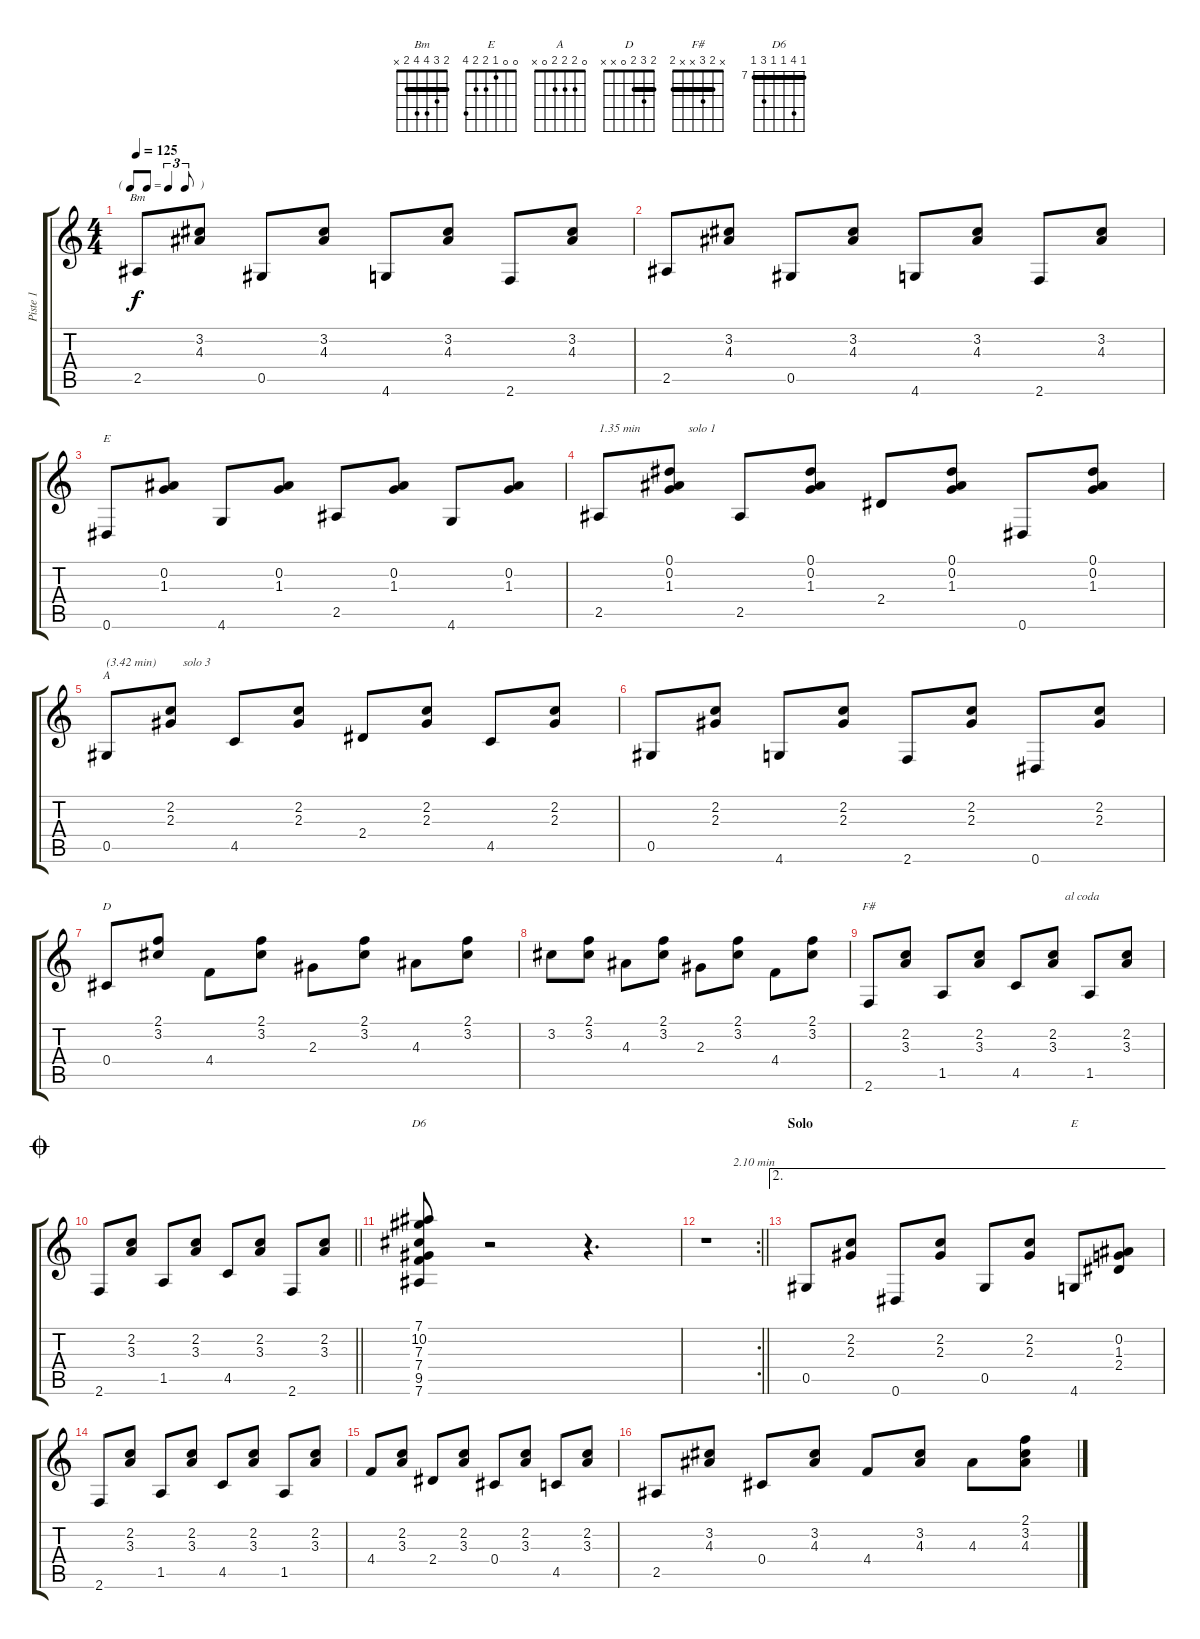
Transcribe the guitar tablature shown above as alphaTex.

\track ("Piste 1" "Piste 1") {instrument acousticguitarnylon}
\staff {score tabs}
\tuning (Eb4 Bb3 Gb3 Db3 Ab2 Eb2) {hide}
\chord ("Bm" 2 3 4 4 2 x) {barre 2}
\chord ("E" 0 0 1 2 2 0)
\chord ("A" 0 2 2 2 0 x)
\chord ("D" 2 3 2 0 x x) {barre 2}
\chord ("F#" x 2 3 x x 2) {barre 2}
\chord ("D6" 7 10 7 7 9 7) {firstfret 7 barre 7}
\chord ("E" 0 0 1 2 2 4)
\ts (4 4)
\tf triplet8th
\tempo 125
\clef g2
\ks c
2.5.8{ch "Bm" dy f} (3.2 4.3).8 0.5.8 (3.2 4.3).8 4.6.8 (3.2 4.3).8 2.6.8 (3.2 4.3).8 |
2.5.8 (3.2 4.3).8 0.5.8 (3.2 4.3).8 4.6.8 (3.2 4.3).8 2.6.8 (3.2 4.3).8 |
0.6.8{ch "E"} (0.2 1.3).8 4.6.8 (0.2 1.3).8 2.5.8 (0.2 1.3).8 4.6.8 (0.2 1.3).8 |
2.5.8{txt "1.35 min                solo 1"} (0.1 0.2 1.3).8 2.5.8 (0.1 0.2 1.3).8 2.4.8 (0.1 0.2 1.3).8 0.6.8 (0.1 0.2 1.3).8 |
0.5.8{ch "A" txt "(3.42 min)         solo 3"} (2.2 2.3).8 4.5.8 (2.2 2.3).8 2.4.8 (2.2 2.3).8 4.5.8 (2.2 2.3).8 |
0.5.8 (2.2 2.3).8 4.6.8 (2.2 2.3).8 2.6.8 (2.2 2.3).8 0.6.8 (2.2 2.3).8 |
0.4.8{ch "D"} (2.1 3.2).8 4.4.8 (2.1 3.2).8 2.3.8 (2.1 3.2).8 4.3.8 (2.1 3.2).8 |
3.2.8 (2.1 3.2).8 4.3.8 (2.1 3.2).8 2.3.8 (2.1 3.2).8 4.4.8 (2.1 3.2).8 |
2.6.8{ch "F#"} (2.2 3.3).8 1.5.8 (2.2 3.3).8 4.5.8 (2.2 3.3).8{txt "    al coda"} 1.5.8 (2.2 3.3).8 |
\jump coda
\barLineRight lightlight
2.6.8 (2.2 3.3).8 1.5.8 (2.2 3.3).8 4.5.8 (2.2 3.3).8 2.6.8 (2.2 3.3).8 |
\section ("" "")
(7.1 10.2 7.3 7.4 9.5 7.6).8{ch "D6"} r.2 r.4{d} |
\rc 2
\barLineRight lightlight
r.1{txt "         2.10 min"} |
\ae 2
\section ("" "Solo")
0.5.8 (2.2 2.3).8 0.6.8 (2.2 2.3).8 0.5.8 (2.2 2.3).8 4.6.8{ch "E"} (0.2 1.3 2.4).8 |
2.6.8 (2.2 3.3).8 1.5.8 (2.2 3.3).8 4.5.8 (2.2 3.3).8 1.5.8 (2.2 3.3).8 |
4.4.8 (2.2 3.3).8 2.4.8 (2.2 3.3).8 0.4.8 (2.2 3.3).8 4.5.8 (2.2 3.3).8 |
2.5.8 (3.2 4.3).8 0.4.8 (3.2 4.3).8 4.4.8 (3.2 4.3).8 4.3.8 (2.1 3.2 4.3).8
